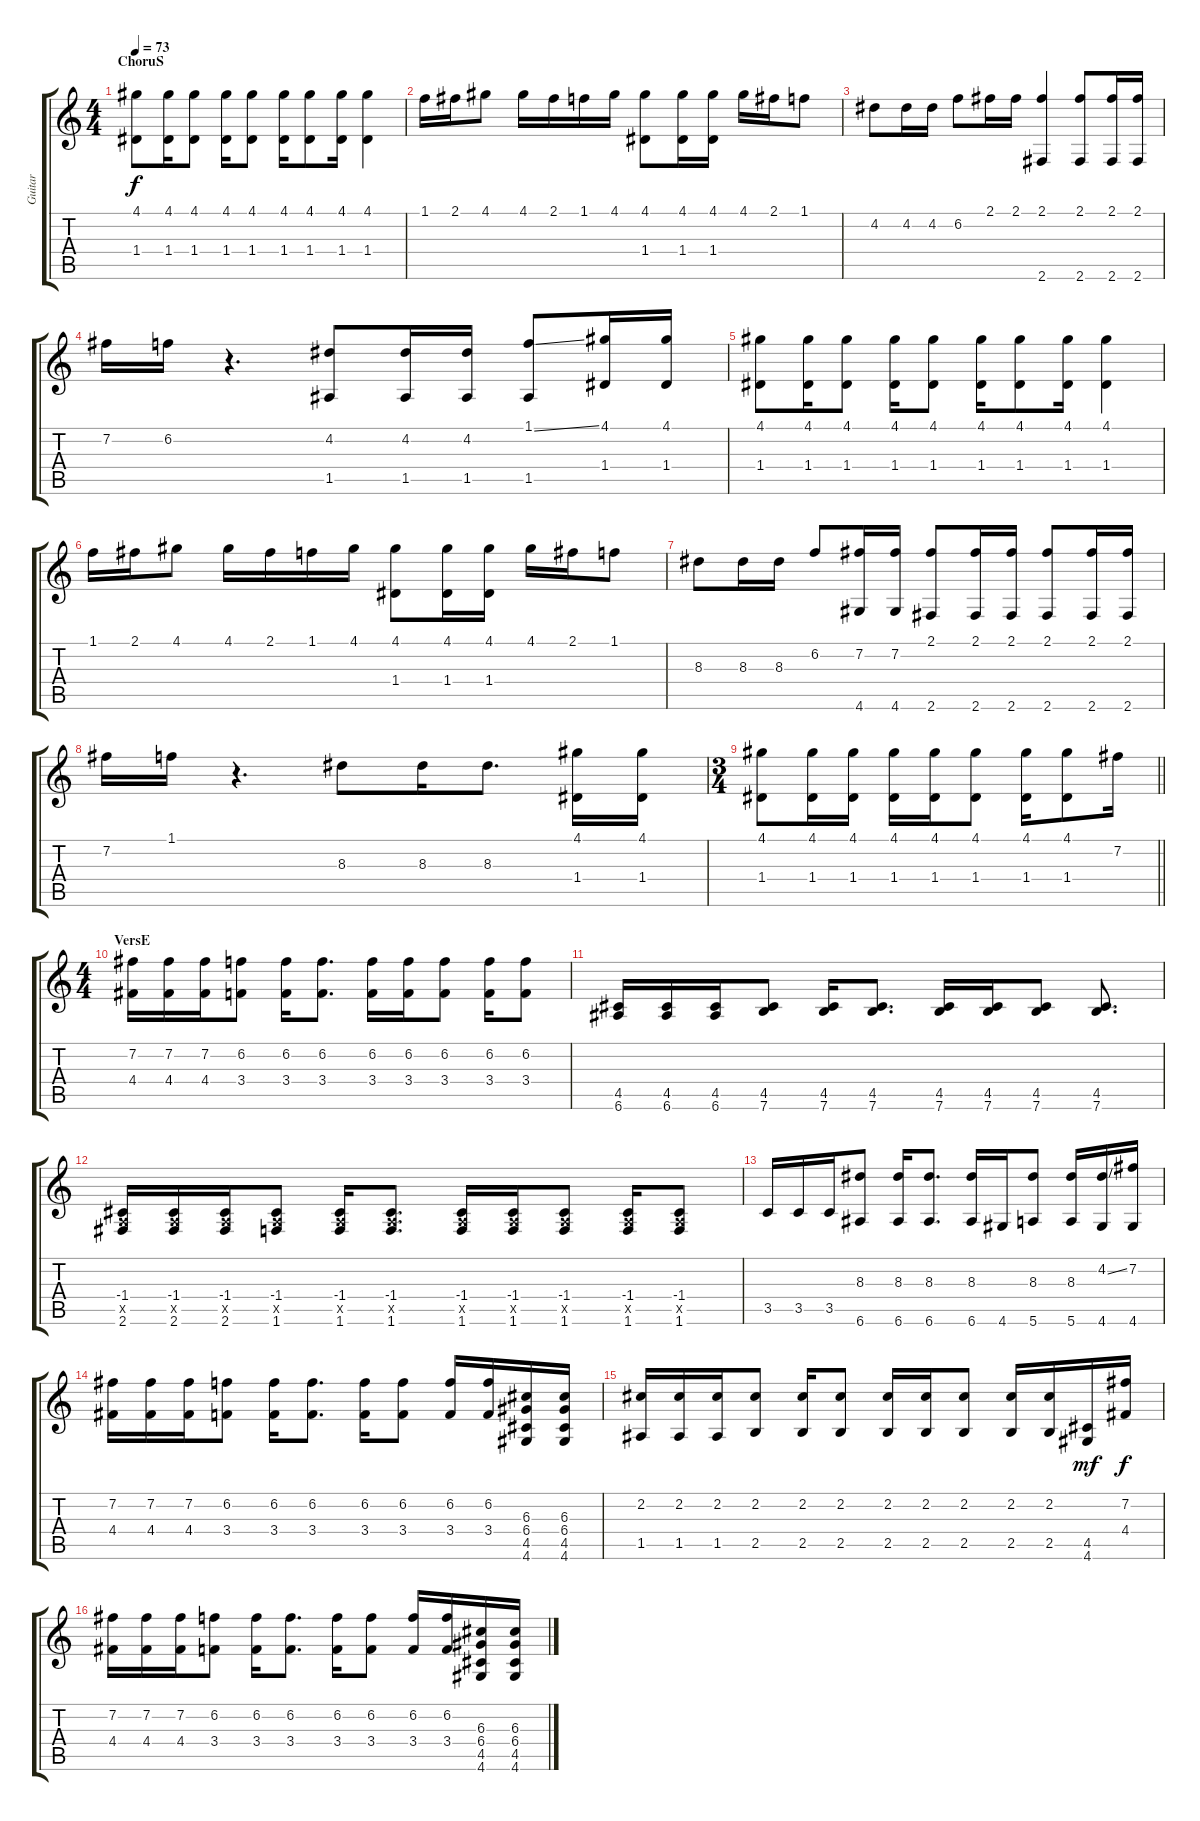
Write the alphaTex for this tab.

\track ("Guitar" "Guitar") {instrument acousticguitarsteel}
\staff {score tabs}
\tuning (E4 B3 G3 D3 A2 E2) {hide}
\ts (4 4)
\section ("" "ChoruS")
\tempo 73
\clef g2
\ks c
(4.1 1.4).8{dy f} (4.1 1.4).16 (4.1 1.4).8 (4.1 1.4).16 (4.1 1.4).8 (4.1 1.4).16 (4.1 1.4).8 (4.1 1.4).16 (4.1 1.4).4 |
1.1.16 2.1.16 4.1.8 4.1.16 2.1.16 1.1.16 4.1.16 (4.1 1.4).8 (4.1 1.4).16 (4.1 1.4).16 4.1.16 2.1.16 1.1.8 |
4.2.8 4.2.16 4.2.16 6.2.8 2.1.16 2.1.16 (2.1 2.6).4 (2.1 2.6).8 (2.1 2.6).16 (2.1 2.6).16 |
7.2.16 6.2.16 r.4{d} (4.2 1.5).8 (4.2 1.5).16 (4.2 1.5).16 (1.1{ss} 1.5).8 (4.1 1.4).16 (4.1 1.4).16 |
(4.1 1.4).8 (4.1 1.4).16 (4.1 1.4).8 (4.1 1.4).16 (4.1 1.4).8 (4.1 1.4).16 (4.1 1.4).8 (4.1 1.4).16 (4.1 1.4).4 |
1.1.16 2.1.16 4.1.8 4.1.16 2.1.16 1.1.16 4.1.16 (4.1 1.4).8 (4.1 1.4).16 (4.1 1.4).16 4.1.16 2.1.16 1.1.8 |
8.3.8 8.3.16 8.3.16 6.2.8 (7.2 4.6).16 (7.2 4.6).16 (2.1 2.6).8 (2.1 2.6).16 (2.1 2.6).16 (2.1 2.6).8 (2.1 2.6).16 (2.1 2.6).16 |
7.2.16 1.1.16 r.4{d} 8.3.8 8.3.16 8.3.8{d} (4.1 1.4).16 (4.1 1.4).16 |
\ts (3 4)
\barLineRight lightlight
(4.1 1.4).8 (4.1 1.4).16 (4.1 1.4).16 (4.1 1.4).16 (4.1 1.4).16 (4.1 1.4).8 (4.1 1.4).16 (4.1 1.4).8 7.2.16 |
\ts (4 4)
\section ("" "VersE")
(7.2 4.4).16 (7.2 4.4).16 (7.2 4.4).16 (6.2 3.4).8 (6.2 3.4).16 (6.2 3.4).8{d} (6.2 3.4).16 (6.2 3.4).16 (6.2 3.4).8 (6.2 3.4).16 (6.2 3.4).8 |
(4.5 6.6).16 (4.5 6.6).16 (4.5 6.6).16 (4.5 7.6).8 (4.5 7.6).16 (4.5 7.6).8{d} (4.5 7.6).16 (4.5 7.6).16 (4.5 7.6).8 (4.5 7.6).8{d} |
(-1.4 0.5{x} 2.6).16 (-1.4 0.5{x} 2.6).16 (-1.4 0.5{x} 2.6).16 (-1.4 0.5{x} 1.6).8 (-1.4 0.5{x} 1.6).16 (-1.4 0.5{x} 1.6).8{d} (-1.4 0.5{x} 1.6).16 (-1.4 0.5{x} 1.6).16 (-1.4 0.5{x} 1.6).8 (-1.4 0.5{x} 1.6).16 (-1.4 0.5{x} 1.6).8 |
3.5.16 3.5.16 3.5.16 (8.3 6.6).8 (8.3 6.6).16 (8.3 6.6).8{d} (8.3 6.6).16 4.6.16 (8.3 5.6).8 (8.3 5.6).16 (4.2{ss} 4.6).16 (7.2 4.6).16 |
(7.2 4.4).16 (7.2 4.4).16 (7.2 4.4).16 (6.2 3.4).8 (6.2 3.4).16 (6.2 3.4).8{d} (6.2 3.4).16 (6.2 3.4).8 (6.2 3.4).16 (6.2 3.4).16 (6.3 6.4 4.5 4.6).16 (6.3 6.4 4.5 4.6).16 |
(2.2 1.5).16 (2.2 1.5).16 (2.2 1.5).16 (2.2 2.5).8 (2.2 2.5).16 (2.2 2.5).8 (2.2 2.5).16 (2.2 2.5).16 (2.2 2.5).8 (2.2 2.5).16 (2.2 2.5).16 (4.5 4.6).16{dy mf} (7.2 4.4).16{dy f} |
(7.2 4.4).16 (7.2 4.4).16 (7.2 4.4).16 (6.2 3.4).8 (6.2 3.4).16 (6.2 3.4).8{d} (6.2 3.4).16 (6.2 3.4).8 (6.2 3.4).16 (6.2 3.4).16 (6.3 6.4 4.5 4.6).16 (6.3 6.4 4.5 4.6).16
